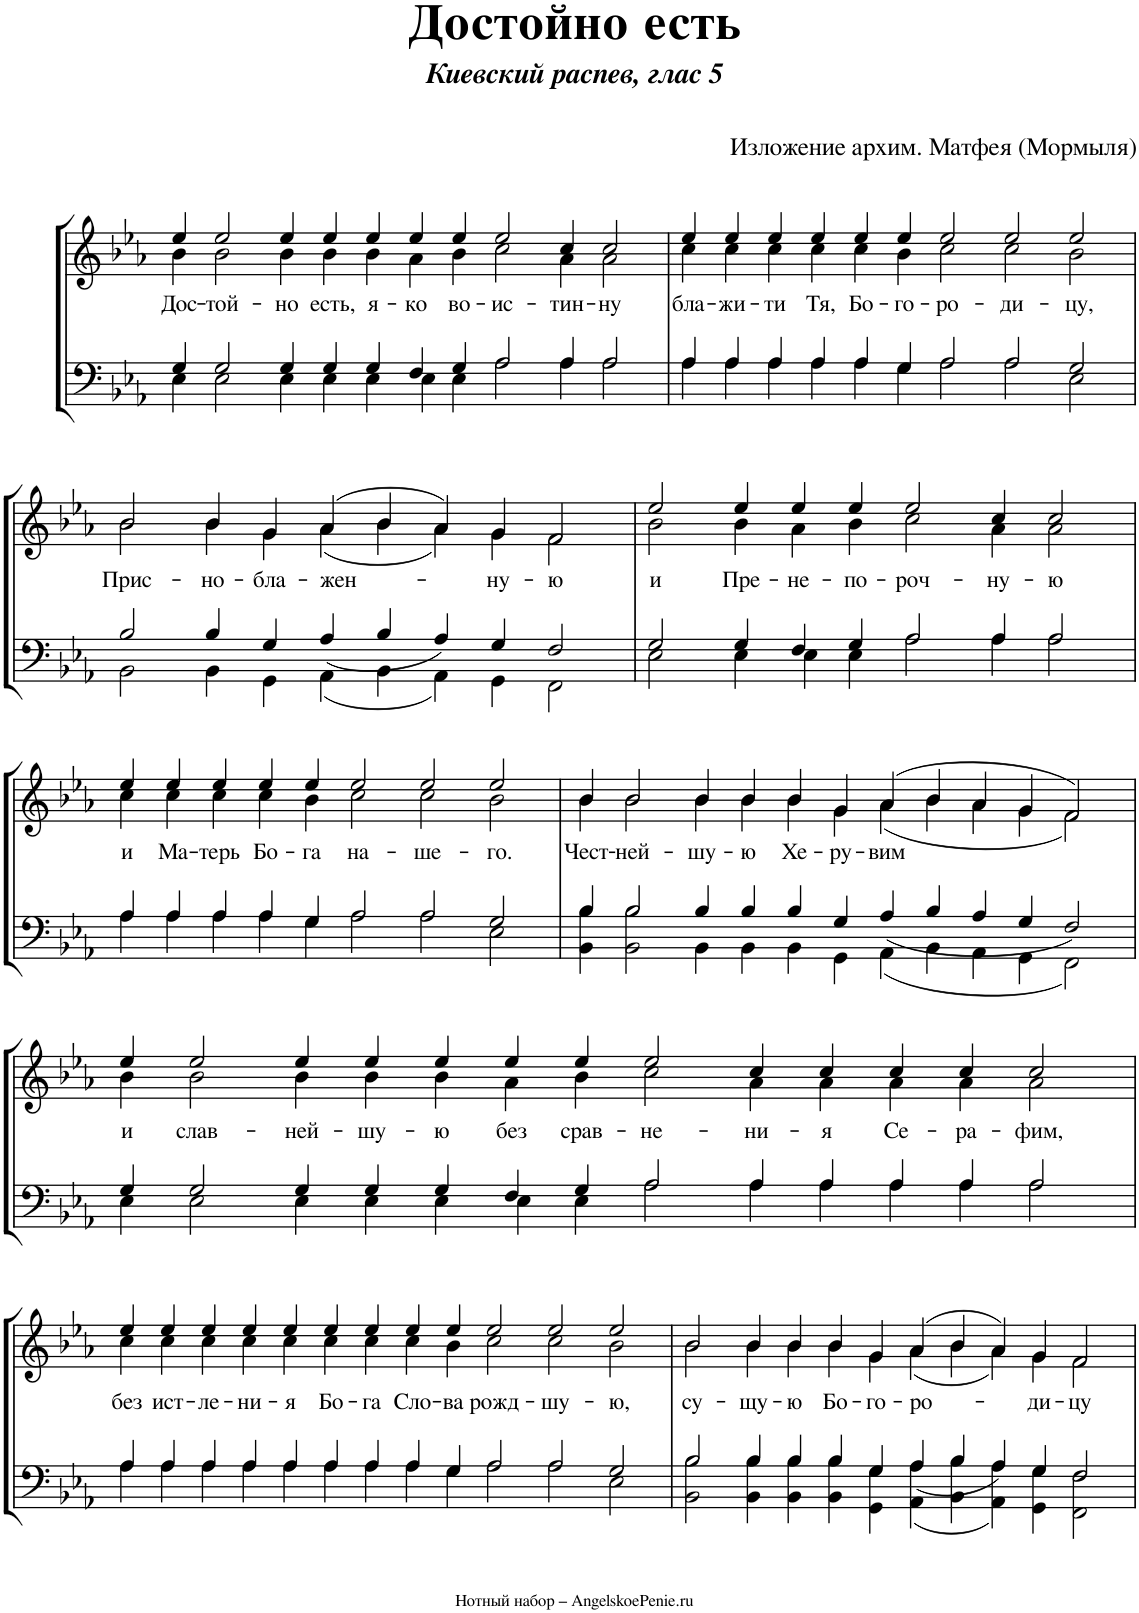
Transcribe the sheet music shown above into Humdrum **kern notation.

**kern	**kern	**text
*part1	*part1	*part1
*staff2	*staff1	*staff1
*I"Piano	*	*
*I'Pno.	*	*
*clefF4	*clefG2	*
*k[b-e-a-]	*k[b-e-a-]	*
*M63/4	*M63/4	*
=1	=1	=1
*^	*^	*
*	*^	*	*	*
!	!	!	!	!	!LO:LY:b
000ryy	4G/	4E-\	4ee-/	4b-\	Дос-
!	!	!	!	!	!LO:LY:b
.	2G/	2E-\	2ee-/	2b-\	-той-
!	!	!	!	!	!LO:LY:b
.	4G/	4E-\	4ee-/	4b-\	-но
!	!	!	!	!	!LO:LY:b
.	4G/	4E-\	4ee-/	4b-\	есть,
!	!	!	!	!	!LO:LY:b
.	4G/	4E-\	4ee-/	4b-\	я-
!	!	!	!	!	!LO:LY:b
.	4F/	4E-\	4ee-/	4a-\	-ко
!	!	!	!	!	!LO:LY:b
.	4G/	4E-\	4ee-/	4b-\	во-
!	!	!	!	!	!LO:LY:b
.	2A-/	2A-\	2ee-/	2cc\	-ис-
!	!	!	!	!	!LO:LY:b
.	4A-/	4A-\	4cc/	4a-\	-тин-
!	!	!	!	!	!LO:LY:b
.	2A-/	2A-\	2cc/	2a-\	-ну
.	1ryy	1ryy	000ryy	000ryy	.
.	1ryy	1ryy	.	.	.
.	1ryy	1ryy	.	.	.
.	1ryy	1ryy	.	.	.
.	1ryy	1ryy	.	.	.
4%31ryy	.	.	.	.	.
.	2%15ryy	2%15ryy	.	.	.
.	.	.	00ryy	00ryy	.
.	.	.	2ryy	2ryy	.
=2	=2	=2	=2	=2	=2
!	!	!	!	!	!LO:LY:b
000ryy	4A-/	4A-\	4ee-/	4cc\	бла-
!	!	!	!	!	!LO:LY:b
.	4A-/	4A-\	4ee-/	4cc\	-жи-
!	!	!	!	!	!LO:LY:b
.	4A-/	4A-\	4ee-/	4cc\	-ти
!	!	!	!	!	!LO:LY:b
.	4A-/	4A-\	4ee-/	4cc\	Тя,
!	!	!	!	!	!LO:LY:b
.	4A-/	4A-\	4ee-/	4cc\	Бо-
!	!	!	!	!	!LO:LY:b
.	4G/	4G\	4ee-/	4b-\	-го-
!	!	!	!	!	!LO:LY:b
.	2A-/	2A-\	2ee-/	2cc\	-ро-
!	!	!	!	!	!LO:LY:b
.	2A-/	2A-\	2ee-/	2cc\	-ди-
!	!	!	!	!	!LO:LY:b
.	2G/	2E-\	2ee-/	2b-\	-цу,
.	1ryy	1ryy	000ryy	000ryy	.
.	1ryy	1ryy	.	.	.
.	1ryy	1ryy	.	.	.
.	1ryy	1ryy	.	.	.
.	1ryy	1ryy	.	.	.
4%31ryy	1ryy	1ryy	.	.	.
.	1ryy	1ryy	.	.	.
.	1ryy	1ryy	.	.	.
.	1ryy	1ryy	00ryy	00ryy	.
.	4%15ryy	4%15ryy	.	.	.
.	.	.	2.ryy	2.ryy	.
!!LO:LB:g=z	!!
=3	=3	=3	=3	=3	=3
!	!	!	!	!	!LO:LY:b
000ryy	2B-/	2BB-\	2b-/	2b-\	Прис-
!	!	!	!	!	!LO:LY:b
.	4B-/	4BB-\	4b-/	4b-\	-но-
!	!	!	!	!	!LO:LY:b
.	4G/	4GG\	4g/	4g\	-бла-
!	!	!	!	!	!LO:LY:b
.	4A-/	4AA-\	(4a-/	(4a-\	-жен-
.	4B-/	4BB-\	4b-/	4b-\	.
.	4A-/	4AA-\	4a-/)	4a-\)	.
!	!	!	!	!	!LO:LY:b
.	4G/	4GG\	4g/	4g\	-ну-
!	!	!	!	!	!LO:LY:b
.	2F/	2FF\	2f/	2f\	-ю
.	1ryy	1ryy	000ryy	000ryy	.
.	1ryy	1ryy	.	.	.
.	1ryy	1ryy	.	.	.
.	1ryy	1ryy	.	.	.
.	1ryy	1ryy	.	.	.
.	1ryy	1ryy	.	.	.
4%31ryy	.	.	.	.	.
.	1ryy	1ryy	.	.	.
.	1ryy	1ryy	.	.	.
.	1ryy	1ryy	00ryy	00ryy	.
.	1ryy	1ryy	.	.	.
.	1ryy	1ryy	.	.	.
.	1ryy	1ryy	.	.	.
.	1ryy	1ryy	1ryy	1ryy	.
.	4ryy	4ryy	4ryy	4ryy	.
=4	=4	=4	=4	=4	=4
!	!	!	!	!	!LO:LY:b
000ryy	2G/	2E-\	2ee-/	2b-\	и
!	!	!	!	!	!LO:LY:b
.	4G/	4E-\	4ee-/	4b-\	Пре-
!	!	!	!	!	!LO:LY:b
.	4F/	4E-\	4ee-/	4a-\	-не-
!	!	!	!	!	!LO:LY:b
.	4G/	4E-\	4ee-/	4b-\	-по-
!	!	!	!	!	!LO:LY:b
.	2A-/	2A-\	2ee-/	2cc\	-роч-
!	!	!	!	!	!LO:LY:b
.	4A-/	4A-\	4cc/	4a-\	-ну-
!	!	!	!	!	!LO:LY:b
.	2A-/	2A-\	2cc/	2a-\	-ю
.	1ryy	1ryy	000ryy	000ryy	.
.	1ryy	1ryy	.	.	.
.	1ryy	1ryy	.	.	.
.	1ryy	1ryy	.	.	.
.	1ryy	1ryy	.	.	.
.	1ryy	1ryy	.	.	.
4%31ryy	.	.	.	.	.
.	1ryy	1ryy	.	.	.
.	1ryy	1ryy	.	.	.
.	1ryy	1ryy	00ryy	00ryy	.
.	1ryy	1ryy	.	.	.
.	1ryy	1ryy	.	.	.
.	1ryy	1ryy	.	.	.
.	1ryy	1ryy	1ryy	1ryy	.
.	4ryy	4ryy	4ryy	4ryy	.
!!LO:LB:g=z	!!
=5	=5	=5	=5	=5	=5
!	!	!	!	!	!LO:LY:b
000ryy	4A-/	4A-\	4ee-/	4cc\	и
!	!	!	!	!	!LO:LY:b
.	4A-/	4A-\	4ee-/	4cc\	Ма-
!	!	!	!	!	!LO:LY:b
.	4A-/	4A-\	4ee-/	4cc\	-терь
!	!	!	!	!	!LO:LY:b
.	4A-/	4A-\	4ee-/	4cc\	Бо-
!	!	!	!	!	!LO:LY:b
.	4G/	4G\	4ee-/	4b-\	-га
!	!	!	!	!	!LO:LY:b
.	2A-/	2A-\	2ee-/	2cc\	на-
!	!	!	!	!	!LO:LY:b
.	2A-/	2A-\	2ee-/	2cc\	-ше-
!	!	!	!	!	!LO:LY:b
.	2G/	2E-\	2ee-/	2b-\	-го.
.	1ryy	1ryy	000ryy	000ryy	.
.	000.ryy	000.ryy	.	.	.
4%31ryy	.	.	.	.	.
.	.	.	00ryy	00ryy	.
.	.	.	1ryy	1ryy	.
=6	=6	=6	=6	=6	=6
!	!	!	!	!	!LO:LY:b
000ryy	4B-/	4BB-\ 4B-\	4b-/	4b-\	Чест-
!	!	!	!	!	!LO:LY:b
.	2B-/	2BB-\ 2B-\	2b-/	2b-\	-ней-
!	!	!	!	!	!LO:LY:b
.	4B-/	4BB-\	4b-/	4b-\	-шу-
!	!	!	!	!	!LO:LY:b
.	4B-/	4BB-\	4b-/	4b-\	-ю
!	!	!	!	!	!LO:LY:b
.	4B-/	4BB-\	4b-/	4b-\	Хе-
!	!	!	!	!	!LO:LY:b
.	4G/	4GG\	4g/	4g\	-ру-
!	!	!	!	!	!LO:LY:b
.	4A-/	4AA-\	(4a-/	(4a-\	-вим
.	4B-/	4BB-\	4b-/	4b-\	.
.	4A-/	4AA-\	4a-/	4a-\	.
.	4G/	4GG\	4g/	4g\	.
.	2F/	2FF\	2f/)	2f\)	.
.	1ryy	1ryy	000ryy	000ryy	.
.	1ryy	1ryy	.	.	.
.	1ryy	1ryy	.	.	.
.	1ryy	1ryy	.	.	.
.	1ryy	1ryy	.	.	.
4%31ryy	.	.	.	.	.
.	2%15ryy	2%15ryy	.	.	.
.	.	.	00ryy	00ryy	.
.	.	.	2ryy	2ryy	.
!!LO:LB:g=z	!!
=7	=7	=7	=7	=7	=7
!	!	!	!	!	!LO:LY:b
000ryy	4G/	4E-\	4ee-/	4b-\	и
!	!	!	!	!	!LO:LY:b
.	2G/	2E-\	2ee-/	2b-\	слав-
!	!	!	!	!	!LO:LY:b
.	4G/	4E-\	4ee-/	4b-\	-ней-
!	!	!	!	!	!LO:LY:b
.	4G/	4E-\	4ee-/	4b-\	-шу-
!	!	!	!	!	!LO:LY:b
.	4G/	4E-\	4ee-/	4b-\	-ю
!	!	!	!	!	!LO:LY:b
.	4F/	4E-\	4ee-/	4a-\	без
!	!	!	!	!	!LO:LY:b
.	4G/	4E-\	4ee-/	4b-\	срав-
!	!	!	!	!	!LO:LY:b
.	2A-/	2A-\	2ee-/	2cc\	-не-
!	!	!	!	!	!LO:LY:b
.	4A-/	4A-\	4cc/	4a-\	-ни-
!	!	!	!	!	!LO:LY:b
.	4A-/	4A-\	4cc/	4a-\	-я
!	!	!	!	!	!LO:LY:b
.	4A-/	4A-\	4cc/	4a-\	Се-
!	!	!	!	!	!LO:LY:b
.	4A-/	4A-\	4cc/	4a-\	-ра-
!	!	!	!	!	!LO:LY:b
.	2A-/	2A-\	2cc/	2a-\	-фим,
.	1ryy	1ryy	000ryy	000ryy	.
.	1ryy	1ryy	.	.	.
.	1ryy	1ryy	.	.	.
.	1ryy	1ryy	.	.	.
4%31ryy	1ryy	1ryy	.	.	.
.	1ryy	1ryy	.	.	.
.	1ryy	1ryy	.	.	.
.	1ryy	1ryy	.	.	.
.	4%15ryy	4%15ryy	4%15ryy	4%15ryy	.
!!LO:LB:g=z	!!
=8	=8	=8	=8	=8	=8
!	!	!	!	!	!LO:LY:b
000ryy	4A-/	4A-\	4ee-/	4cc\	без
!	!	!	!	!	!LO:LY:b
.	4A-/	4A-\	4ee-/	4cc\	ист-
!	!	!	!	!	!LO:LY:b
.	4A-/	4A-\	4ee-/	4cc\	-ле-
!	!	!	!	!	!LO:LY:b
.	4A-/	4A-\	4ee-/	4cc\	-ни-
!	!	!	!	!	!LO:LY:b
.	4A-/	4A-\	4ee-/	4cc\	-я
!	!	!	!	!	!LO:LY:b
.	4A-/	4A-\	4ee-/	4cc\	Бо-
!	!	!	!	!	!LO:LY:b
.	4A-/	4A-\	4ee-/	4cc\	-га
!	!	!	!	!	!LO:LY:b
.	4A-/	4A-\	4ee-/	4cc\	Сло-
!	!	!	!	!	!LO:LY:b
.	4G/	4G\	4ee-/	4b-\	-ва
!	!	!	!	!	!LO:LY:b
.	2A-/	2A-\	2ee-/	2cc\	рожд-
!	!	!	!	!	!LO:LY:b
.	2A-/	2A-\	2ee-/	2cc\	-шу-
!	!	!	!	!	!LO:LY:b
.	2G/	2E-\	2ee-/	2b-\	-ю,
.	000.ryy	000.ryy	000.ryy	000.ryy	.
4%31ryy	.	.	.	.	.
=9	=9	=9	=9	=9	=9
!	!	!	!	!	!LO:LY:b
000ryy	2B-/	2BB-\ 2B-\	2b-/	2b-\	су-
!	!	!	!	!	!LO:LY:b
.	4B-/	4BB-\ 4B-\	4b-/	4b-\	-щу-
!	!	!	!	!	!LO:LY:b
.	4B-/	4BB-\ 4B-\	4b-/	4b-\	-ю
!	!	!	!	!	!LO:LY:b
.	4B-/	4BB-\ 4B-\	4b-/	4b-\	Бо-
!	!	!	!	!	!LO:LY:b
.	4G/	4GG\ 4G\	4g/	4g\	-го-
!	!	!	!	!	!LO:LY:b
.	4A-/	4AA-\ 4A-\	(4a-/	(4a-\	-ро-
.	4B-/	4BB-\ 4B-\	4b-/	4b-\	.
.	4A-/	4AA-\ 4A-\	4a-/)	4a-\)	.
!	!	!	!	!	!LO:LY:b
.	4G/	4GG\ 4G\	4g/	4g\	-ди-
!	!	!	!	!	!LO:LY:b
.	2F/	2FF\ 2F\	2f/	2f\	-цу
.	1ryy	1ryy	000ryy	000ryy	.
.	1ryy	1ryy	.	.	.
.	1ryy	1ryy	.	.	.
.	1ryy	1ryy	.	.	.
.	1ryy	1ryy	.	.	.
4%31ryy	1ryy	1ryy	.	.	.
.	1ryy	1ryy	.	.	.
.	1ryy	1ryy	.	.	.
.	1ryy	1ryy	00ryy	00ryy	.
.	4%15ryy	4%15ryy	.	.	.
.	.	.	2.ryy	2.ryy	.
*v	*v	*v	*	*	*
*	*v	*v	*
=	=	=
*-	*-	*-
